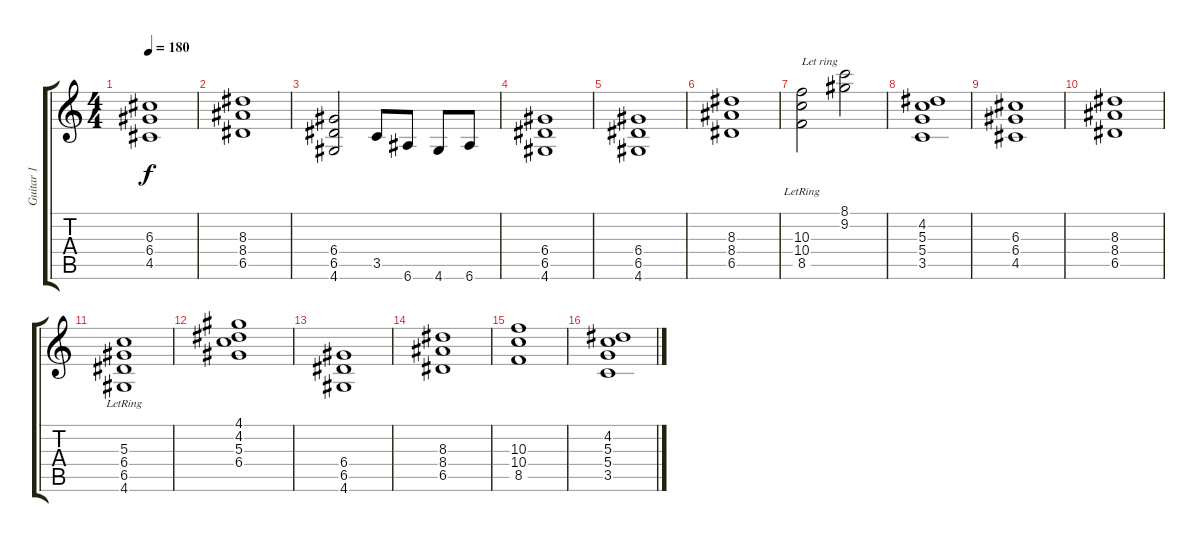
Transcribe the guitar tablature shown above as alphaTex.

\track ("Guitar 1" "Guitar 1") {instrument overdrivenguitar}
\staff {score tabs}
\tuning (E4 B3 G3 D3 A2 E2) {hide}
\ts (4 4)
\tempo 180
\clef g2
\ks c
(6.3 6.4 4.5).1{dy f} |
(8.3 8.4 6.5).1 |
(6.4 6.5 4.6).2 3.5.8 6.6.8 4.6.8 6.6.8 |
(6.4 6.5 4.6).1 |
(6.4 6.5 4.6).1 |
(8.3 8.4 6.5).1 |
(10.3{lr} 10.4{lr} 8.5{lr}).2{txt "Let ring"} (8.1 9.2).2 |
(4.2 5.3 5.4 3.5).1 |
(6.3 6.4 4.5).1 |
(8.3 8.4 6.5).1 |
(5.3 6.4 6.5{lr} 4.6{lr}).1 |
(4.1 4.2 5.3 6.4).1 |
(6.4 6.5 4.6).1 |
(8.3 8.4 6.5).1 |
(10.3 10.4 8.5).1 |
(4.2 5.3 5.4 3.5).1
